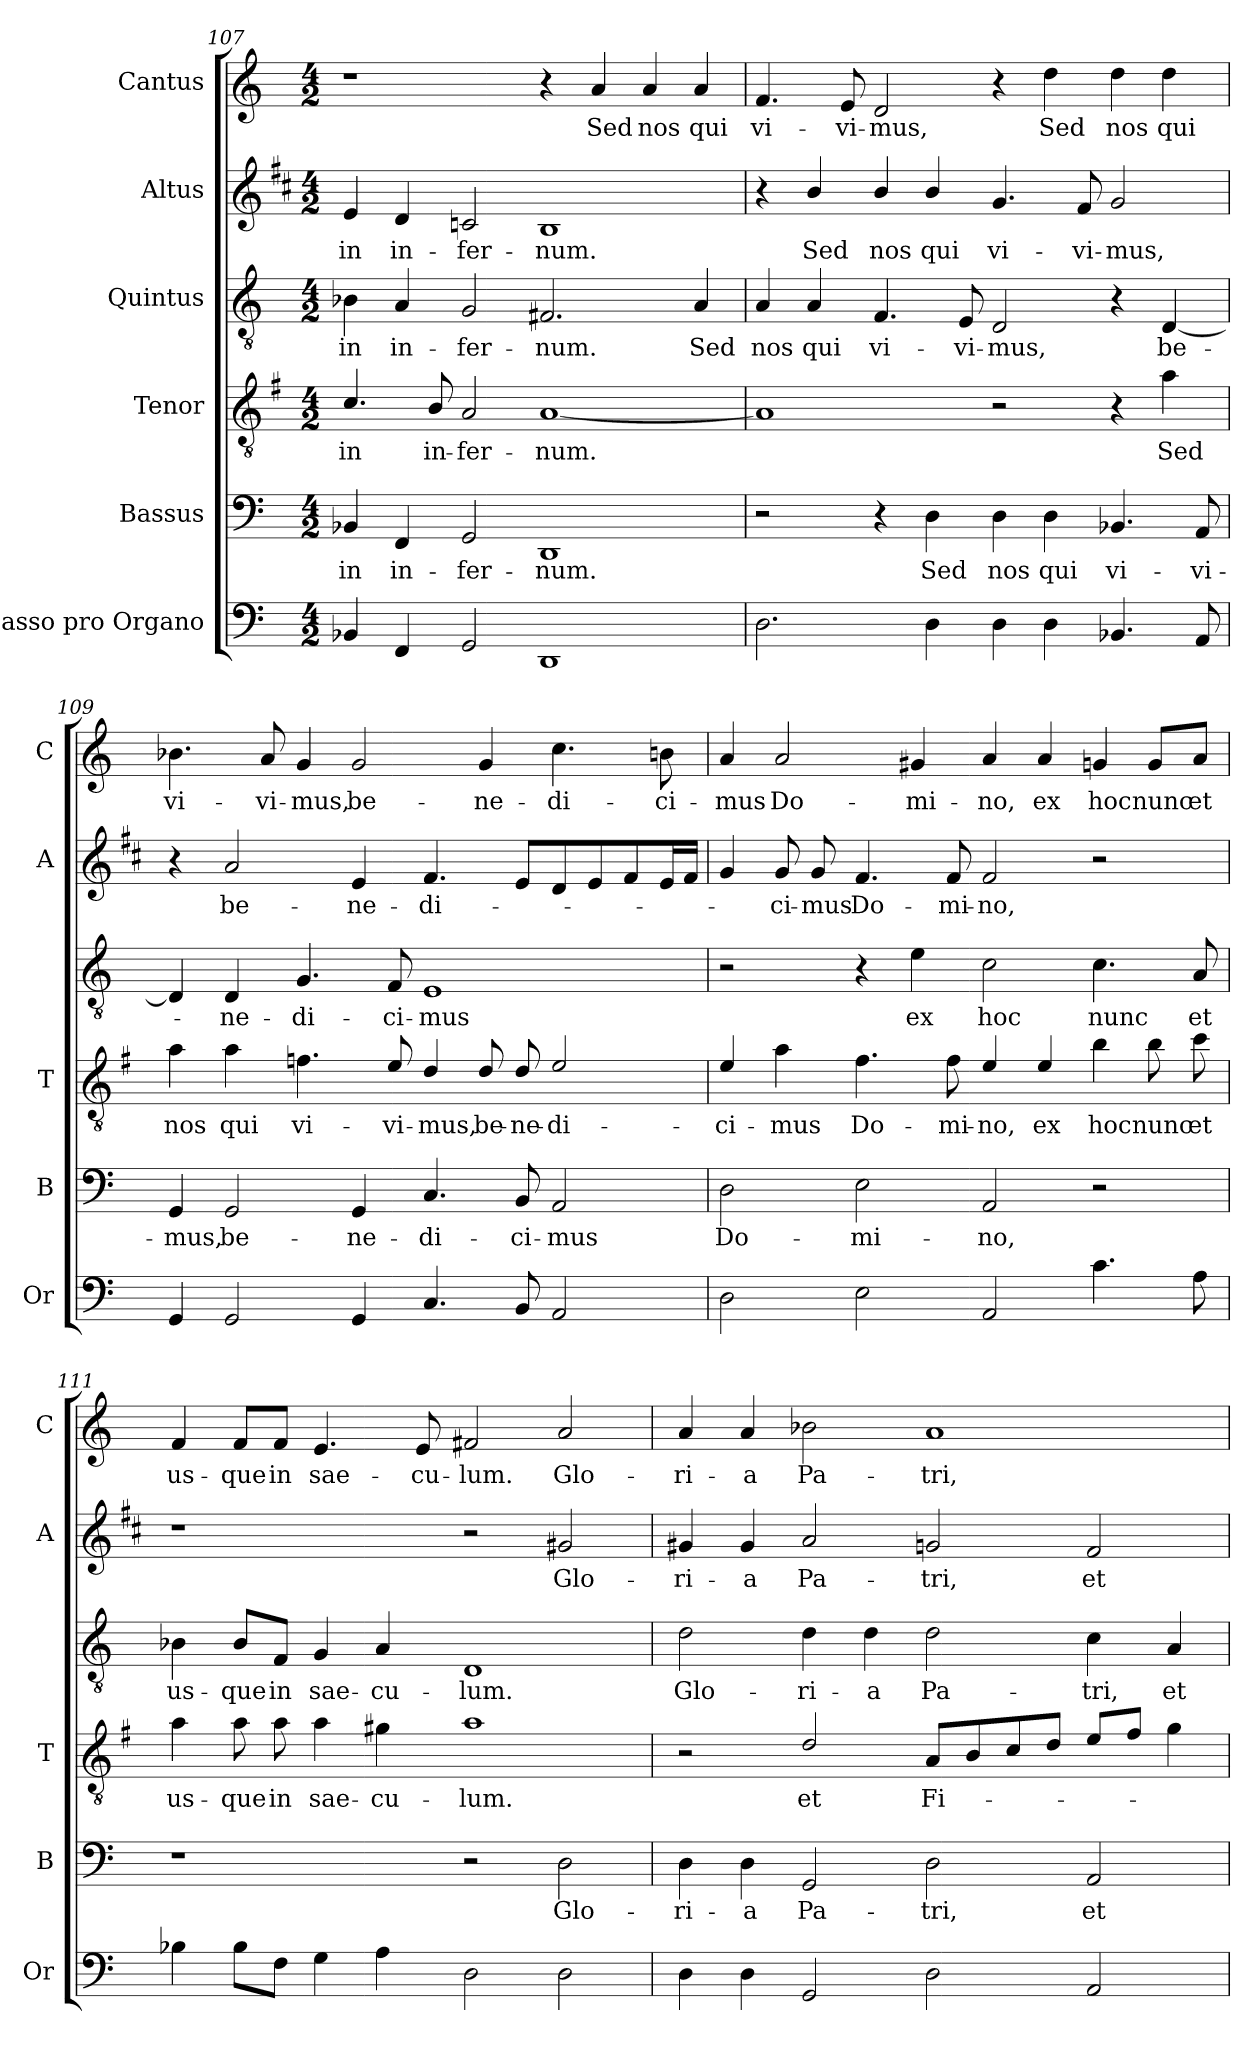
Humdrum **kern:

**kern	**kern	**text	**kern	**text	**kern	**text	**kern	**text	**kern	**text
*part6	*part5	*part5	*part4	*part4	*part3	*part3	*part2	*part2	*part1	*part1
*staff6	*staff5	*staff5	*staff4	*staff4	*staff3	*staff3	*staff2	*staff2	*staff1	*staff1
*I"Basso pro Organo	*I"Bassus	*	*I"Tenor	*	*I"Quintus	*	*I"Altus	*	*I"Cantus	*
*I'Or	*I'B	*	*I'T	*	*	*	*I'A	*	*I'C	*
!!LO:PB:g=z
*clefF4	*clefF4	*	*clefGv2	*	*clefGv2	*	*clefG2	*	*clefG2	*
*	*	*	*ITrd4c7	*	*	*	*ITrd1c2	*	*	*
*k[]	*k[]	*	*k[]	*	*k[]	*	*k[]	*	*k[]	*
*C:	*C:	*	*C:	*	*C:	*	*C:	*	*C:	*
*M4/2	*M4/2	*	*M4/2	*	*M4/2	*	*M4/2	*	*M4/2	*
=107	=107	=107	=107	=107	=107	=107	=107	=107	=107	=107
!	!	!LO:LY:b	!	!LO:LY:b	!	!LO:LY:b	!	!LO:LY:b	!	!
4BB-X/	4BB-X/	in	4.F/	in	4B-X\	in	4d/	in	1r	.
!	!	!LO:LY:b	!	!	!	!LO:LY:b	!	!LO:LY:b	!	!
4FF/	4FF/	in-	.	.	4A/	in-	4c/	in-	.	.
!	!	!	!	!LO:LY:b	!	!	!	!	!	!
.	.	.	8E/	in-	.	.	.	.	.	.
!	!	!LO:LY:b	!	!LO:LY:b	!	!LO:LY:b	!	!LO:LY:b	!	!
2GG/	2GG/	-fer-	2D/	-fer-	2G/	-fer-	2B-X/	-fer-	.	.
!	!	!LO:LY:b	!	!LO:LY:b	!	!LO:LY:b	!	!LO:LY:b	!	!
1DD	1DD	-num.	[1D	-num.	2.F#X/	-num.	1A	-num.	4r	.
!	!	!	!	!	!	!	!	!	!	!LO:LY:b
.	.	.	.	.	.	.	.	.	4a/	Sed
!	!	!	!	!	!	!	!	!	!	!LO:LY:b
.	.	.	.	.	.	.	.	.	4a/	nos
!	!	!	!	!	!	!LO:LY:b	!	!	!	!LO:LY:b
.	.	.	.	.	4A/	Sed	.	.	4a/	qui
=108	=108	=108	=108	=108	=108	=108	=108	=108	=108	=108
!	!	!	!	!	!	!LO:LY:b	!	!	!	!LO:LY:b
2.D\	2r	.	1D]	.	4A/	nos	4r	.	4.f/	vi-
!	!	!	!	!	!	!LO:LY:b	!	!LO:LY:b	!	!
.	.	.	.	.	4A/	qui	4a/	Sed	.	.
!	!	!	!	!	!	!	!	!	!	!LO:LY:b
.	.	.	.	.	.	.	.	.	8e/	-vi-
!	!	!	!	!	!	!LO:LY:b	!	!LO:LY:b	!	!LO:LY:b
.	4r	.	.	.	4.F/	vi-	4a/	nos	2d/	-mus,
!	!	!LO:LY:b	!	!	!	!	!	!LO:LY:b	!	!
4D\	4D\	Sed	.	.	.	.	4a/	qui	.	.
!	!	!	!	!	!	!LO:LY:b	!	!	!	!
.	.	.	.	.	8E/	-vi-	.	.	.	.
!	!	!LO:LY:b	!	!	!	!LO:LY:b	!	!LO:LY:b	!	!
4D\	4D\	nos	2r	.	2D/	-mus,	4.f/	vi-	4r	.
!	!	!LO:LY:b	!	!	!	!	!	!	!	!LO:LY:b
4D\	4D\	qui	.	.	.	.	.	.	4dd\	Sed
!	!	!	!	!	!	!	!	!LO:LY:b	!	!
.	.	.	.	.	.	.	8e/	-vi-	.	.
!	!	!LO:LY:b	!	!	!	!	!	!LO:LY:b	!	!LO:LY:b
4.BB-X/	4.BB-X/	vi-	4r	.	4r	.	2f/	-mus,	4dd\	nos
!	!	!	!	!LO:LY:b	!	!LO:LY:b	!	!	!	!LO:LY:b
.	.	.	4d\	Sed	[4D/	be-	.	.	4dd\	qui
!	!	!LO:LY:b	!	!	!	!	!	!	!	!
8AA/	8AA/	-vi-	.	.	.	.	.	.	.	.
=109	=109	=109	=109	=109	=109	=109	=109	=109	=109	=109
!	!	!LO:LY:b	!	!LO:LY:b	!	!	!	!	!	!LO:LY:b
4GG/	4GG/	-mus,	4d\	nos	4D/]	.	4r	.	4.b-X\	vi-
!	!	!LO:LY:b	!	!LO:LY:b	!	!LO:LY:b	!	!LO:LY:b	!	!
2GG/	2GG/	be-	4d\	qui	4D/	-ne-	2g/	be-	.	.
!	!	!	!	!	!	!	!	!	!	!LO:LY:b
.	.	.	.	.	.	.	.	.	8a/	-vi-
!	!	!	!	!LO:LY:b	!	!LO:LY:b	!	!	!	!LO:LY:b
.	.	.	4.B-X\	vi-	4.G/	-di-	.	.	4g/	-mus,
!	!	!LO:LY:b	!	!	!	!	!	!LO:LY:b	!	!LO:LY:b
4GG/	4GG/	-ne-	.	.	.	.	4d/	-ne-	2g/	be-
!	!	!	!	!LO:LY:b	!	!LO:LY:b	!	!	!	!
.	.	.	8A/	-vi-	8F/	-ci-	.	.	.	.
!	!	!LO:LY:b	!	!LO:LY:b	!	!LO:LY:b	!	!LO:LY:b	!	!
4.C/	4.C/	-di-	4G/	-mus,	1E	-mus	4.e/	-di-	.	.
!	!	!	!	!LO:LY:b	!	!	!	!	!	!LO:LY:b
.	.	.	8G/	be-	.	.	.	.	4g/	-ne-
!	!	!LO:LY:b	!	!LO:LY:b	!	!	!	!	!	!
8BB/	8BB/	-ci-	8G/	-ne-	.	.	8d/L	.	.	.
!	!	!LO:LY:b	!	!LO:LY:b	!	!	!	!	!	!LO:LY:b
2AA/	2AA/	-mus	2A/	-di-	.	.	8c/	.	4.cc\	-di-
.	.	.	.	.	.	.	8d/	.	.	.
.	.	.	.	.	.	.	8e/	.	.	.
!	!	!	!	!	!	!	!	!	!	!LO:LY:b
.	.	.	.	.	.	.	16d/L	.	8bn\	-ci-
.	.	.	.	.	.	.	16e/JJ	.	.	.
!!LO:LB:g=z
=110	=110	=110	=110	=110	=110	=110	=110	=110	=110	=110
!	!	!LO:LY:b	!	!LO:LY:b	!	!	!	!	!	!LO:LY:b
2D\	2D\	Do-	4A/	-ci-	2r	.	4f/	.	4a/	-mus
!	!	!	!	!LO:LY:b	!	!	!	!LO:LY:b	!	!LO:LY:b
.	.	.	4d\	-mus	.	.	8f/	-ci-	2a/	Do-
!	!	!	!	!	!	!	!	!LO:LY:b	!	!
.	.	.	.	.	.	.	8f/	-mus	.	.
!	!	!LO:LY:b	!	!LO:LY:b	!	!	!	!LO:LY:b	!	!
2E\	2E\	-mi-	4.B\	Do-	4r	.	4.e/	Do-	.	.
!	!	!	!	!	!	!LO:LY:b	!	!	!	!LO:LY:b
.	.	.	.	.	4e\	ex	.	.	4g#X/	-mi-
!	!	!	!	!LO:LY:b	!	!	!	!LO:LY:b	!	!
.	.	.	8B\	-mi-	.	.	8e/	-mi-	.	.
!	!	!LO:LY:b	!	!LO:LY:b	!	!LO:LY:b	!	!LO:LY:b	!	!LO:LY:b
2AA/	2AA/	-no,	4A/	-no,	2c\	hoc	2e/	-no,	4a/	-no,
!	!	!	!	!LO:LY:b	!	!	!	!	!	!LO:LY:b
.	.	.	4A/	ex	.	.	.	.	4a/	ex
!	!	!	!	!LO:LY:b	!	!LO:LY:b	!	!	!	!LO:LY:b
4.c\	2r	.	4e\	hoc	4.c\	nunc	2r	.	4gn/	hoc
!	!	!	!	!LO:LY:b	!	!	!	!	!	!LO:LY:b
.	.	.	8e\	nunc	.	.	.	.	8g/L	nunc
!	!	!	!	!LO:LY:b	!	!LO:LY:b	!	!	!	!LO:LY:b
8A\	.	.	8f\	et	8A/	et	.	.	8a/J	et
=111	=111	=111	=111	=111	=111	=111	=111	=111	=111	=111
!	!	!	!	!LO:LY:b	!	!LO:LY:b	!	!	!	!LO:LY:b
4B-X\	1r	.	4d\	us-	4B-X\	us-	1r	.	4f/	us-
!	!	!	!	!LO:LY:b	!	!LO:LY:b	!	!	!	!LO:LY:b
8B-\L	.	.	8d\	-que	8B-/L	-que	.	.	8f/L	-que
!	!	!	!	!LO:LY:b	!	!LO:LY:b	!	!	!	!LO:LY:b
8F\J	.	.	8d\	in	8F/J	in	.	.	8f/J	in
!	!	!	!	!LO:LY:b	!	!LO:LY:b	!	!	!	!LO:LY:b
4G\	.	.	4d\	sae-	4G/	sae-	.	.	4.e/	sae-
!	!	!	!	!LO:LY:b	!	!LO:LY:b	!	!	!	!
4A\	.	.	4c#X\	-cu-	4A/	-cu-	.	.	.	.
!	!	!	!	!	!	!	!	!	!	!LO:LY:b
.	.	.	.	.	.	.	.	.	8e/	-cu-
!	!	!	!	!LO:LY:b	!	!LO:LY:b	!	!	!	!LO:LY:b
2D\	2r	.	1d	-lum.	1D	-lum.	2r	.	2f#X/	-lum.
!	!	!LO:LY:b	!	!	!	!	!	!LO:LY:b	!	!LO:LY:b
2D\	2D\	Glo-	.	.	.	.	2f#X/	Glo-	2a/	Glo-
=112	=112	=112	=112	=112	=112	=112	=112	=112	=112	=112
!	!	!LO:LY:b	!	!	!	!LO:LY:b	!	!LO:LY:b	!	!LO:LY:b
4D\	4D\	-ri-	2r	.	2d\	Glo-	4f#X/	-ri-	4a/	-ri-
!	!	!LO:LY:b	!	!	!	!	!	!LO:LY:b	!	!LO:LY:b
4D\	4D\	-a	.	.	.	.	4f#/	-a	4a/	-a
!	!	!LO:LY:b	!	!LO:LY:b	!	!LO:LY:b	!	!LO:LY:b	!	!LO:LY:b
2GG/	2GG/	Pa-	2G/	et	4d\	-ri-	2g/	Pa-	2b-X\	Pa-
!	!	!	!	!	!	!LO:LY:b	!	!	!	!
.	.	.	.	.	4d\	-a	.	.	.	.
!	!	!LO:LY:b	!	!LO:LY:b	!	!LO:LY:b	!	!LO:LY:b	!	!LO:LY:b
2D\	2D\	-tri,	8D/L	Fi-	2d\	Pa-	2fn/	-tri,	1a	-tri,
.	.	.	8E/	.	.	.	.	.	.	.
.	.	.	8F/	.	.	.	.	.	.	.
.	.	.	8G/J	.	.	.	.	.	.	.
!	!	!LO:LY:b	!	!	!	!LO:LY:b	!	!LO:LY:b	!	!
2AA/	2AA/	et	8A/L	.	4c\	-tri,	2e/	et	.	.
.	.	.	8B/J	.	.	.	.	.	.	.
!	!	!	!	!	!	!LO:LY:b	!	!	!	!
.	.	.	4c\	.	4A/	et	.	.	.	.
=	=	=	=	=	=	=	=	=	=	=
*-	*-	*-	*-	*-	*-	*-	*-	*-	*-	*-
